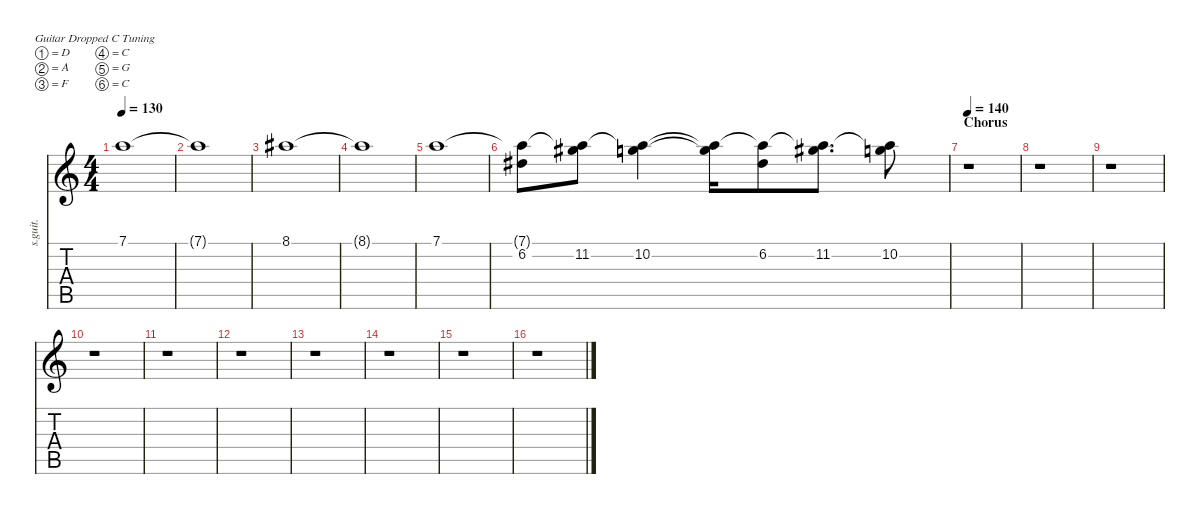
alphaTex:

\defaultSystemsLayout 4
\hideDynamics
\bracketExtendMode nobrackets
\track ("Frank Delgado (Keyboard SFX)" "s.guit.") {instrument lead6voice}
\staff {score tabs}
\tuning (D4 A3 F3 C3 G2 C2)
\displaytranspose 12
\ts (4 4)
\tempo 130
\clef g2
\ks c
7.1.1{lyrics (0 "") lyrics (1 "") lyrics (2 "") lyrics (3 "") lyrics (4 "") dy fff} |
7.1{t}.1{lyrics (0 "") lyrics (1 "") lyrics (2 "") lyrics (3 "") lyrics (4 "")} |
8.1{acc #}.1{lyrics (0 "") lyrics (1 "") lyrics (2 "") lyrics (3 "") lyrics (4 "")} |
8.1{t acc #}.1{lyrics (0 "") lyrics (1 "") lyrics (2 "") lyrics (3 "") lyrics (4 "")} |
7.1.1{lyrics (0 "") lyrics (1 "") lyrics (2 "") lyrics (3 "") lyrics (4 "")} |
(7.1{t} 6.2{acc #}).8{lyrics (0 "") lyrics (1 "") lyrics (2 "") lyrics (3 "") lyrics (4 "")} (11.2{acc #} 7.1{t}).8{lyrics (0 "") lyrics (1 "") lyrics (2 "") lyrics (3 "") lyrics (4 "")} (10.2 7.1{t}).4{lyrics (0 "") lyrics (1 "") lyrics (2 "") lyrics (3 "") lyrics (4 "")} (10.2{t} 7.1{t}).16{lyrics (0 "") lyrics (1 "") lyrics (2 "") lyrics (3 "") lyrics (4 "")} (6.2{acc #} 7.1{t}).8{lyrics (0 "") lyrics (1 "") lyrics (2 "") lyrics (3 "") lyrics (4 "")} (11.2{acc #} 7.1{t}).8{d lyrics (0 "") lyrics (1 "") lyrics (2 "") lyrics (3 "") lyrics (4 "")} (7.1{t} 10.2).8{lyrics (0 "") lyrics (1 "") lyrics (2 "") lyrics (3 "") lyrics (4 "")} |
\section ("" "Chorus")
\tempo 140
r.1 |
r.1 |
r.1 |
r.1 |
r.1 |
r.1 |
r.1 |
r.1 |
r.1 |
r.1
